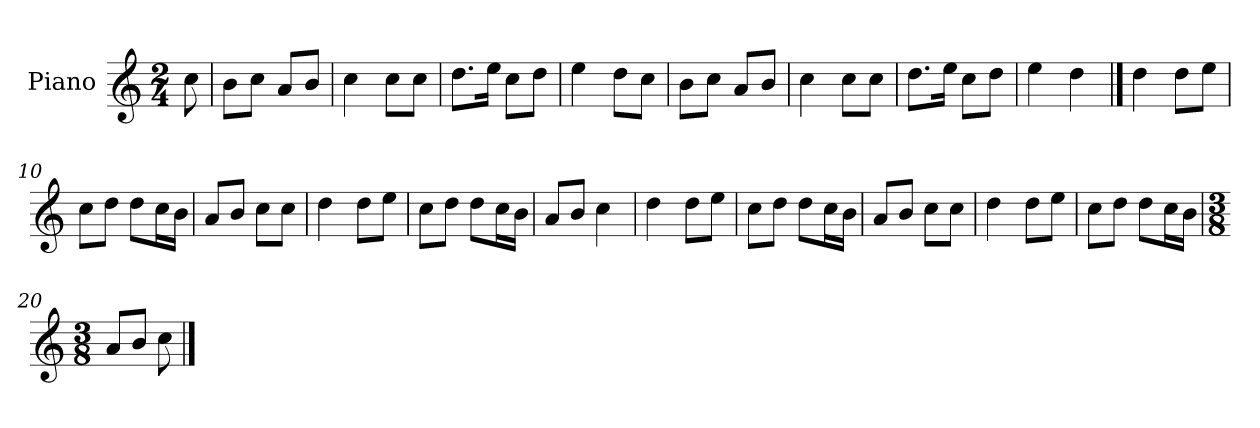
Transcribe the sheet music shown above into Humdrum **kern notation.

**kern
*part1
*staff1
*I"Piano
*I'Pno.
*clefG2
*k[]
*M2/4
=
8cc\
=1
8b\L
8cc\J
8a/L
8b/J
=2
4cc\
8cc\L
8cc\J
=3
8.dd\L
16ee\Jk
8cc\L
8dd\J
=4
4ee\
8dd\L
8cc\J
=5
8b\L
8cc\J
8a/L
8b/J
=6
4cc\
8cc\L
8cc\J
=7
8.dd\L
16ee\Jk
8cc\L
8dd\J
=8
4ee\
4dd\
==9
4dd\
8dd\L
8ee\J
!!LO:LB:g=z
=10
8cc\L
8dd\J
8dd\L
16cc\L
16b\JJ
=11
8a/L
8b/J
8cc\L
8cc\J
=12
4dd\
8dd\L
8ee\J
=13
8cc\L
8dd\J
8dd\L
16cc\L
16b\JJ
=14
8a/L
8b/J
4cc\
=15
4dd\
8dd\L
8ee\J
=16
8cc\L
8dd\J
8dd\L
16cc\L
16b\JJ
=17
8a/L
8b/J
8cc\L
8cc\J
=18
4dd\
8dd\L
8ee\J
!!LO:LB:g=z
=19
8cc\L
8dd\J
8dd\L
16cc\L
16b\JJ
=20
*M3/8
8a/L
8b/J
8cc\
==
*-
